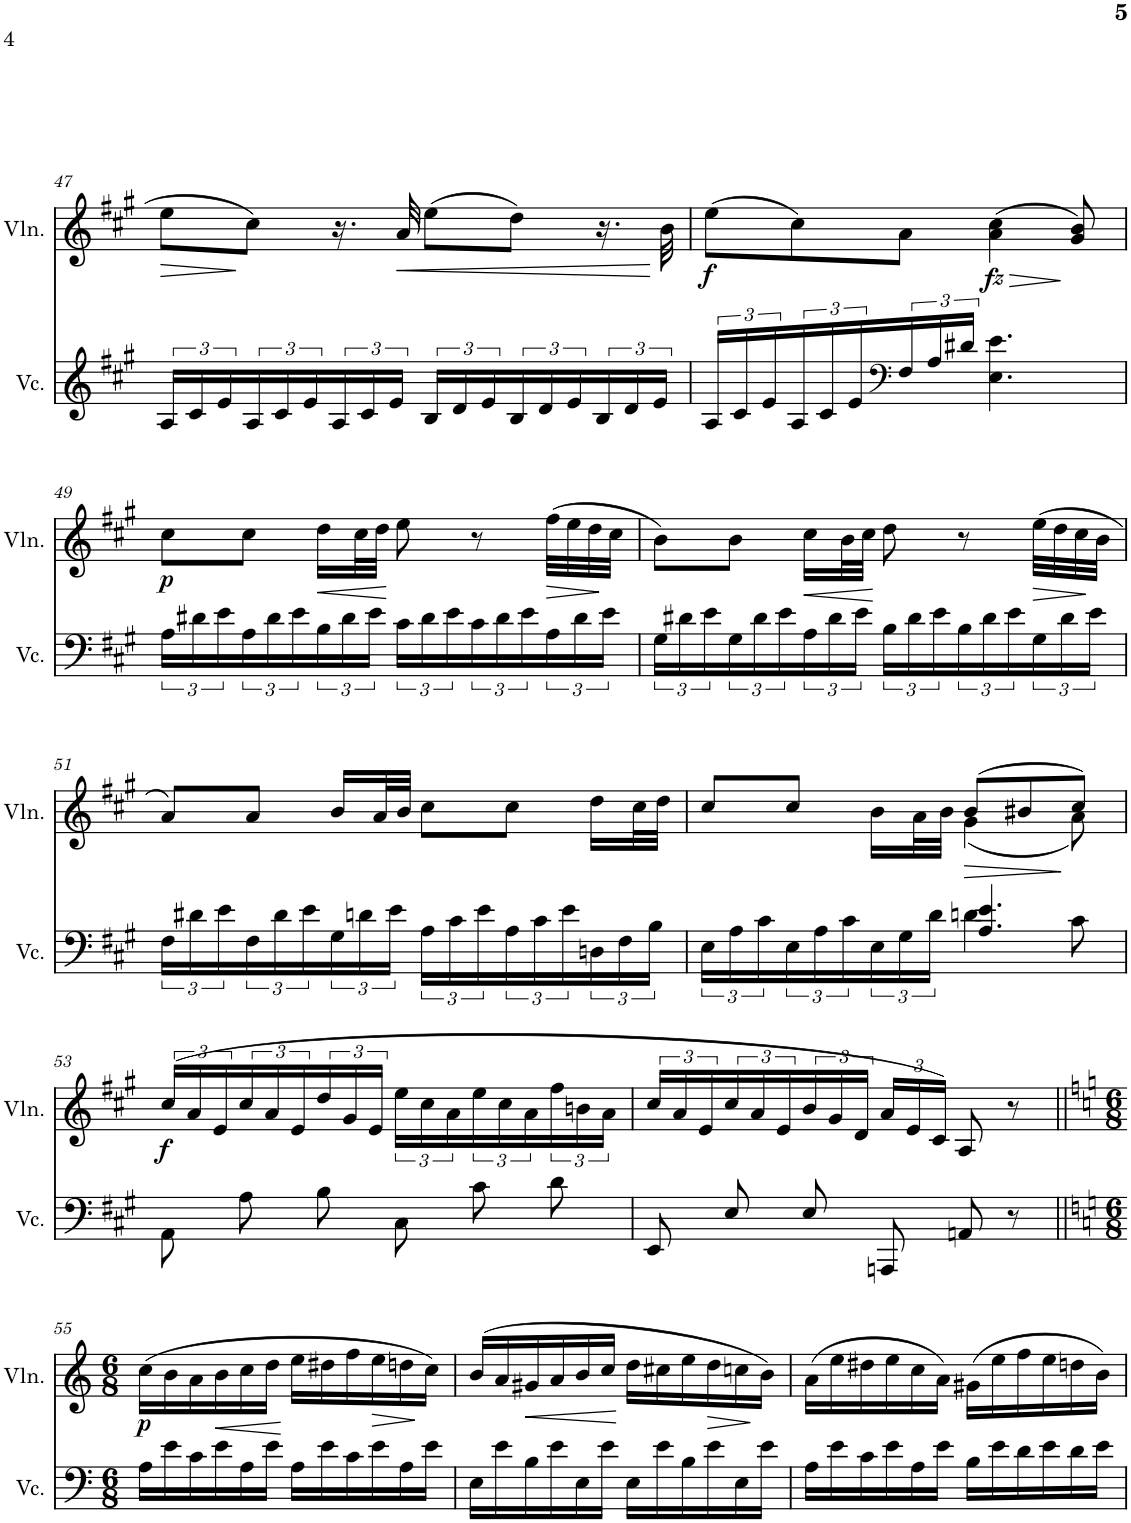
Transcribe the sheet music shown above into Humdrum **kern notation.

**kern	**kern	**dynam
*part2	*part1	*part1
*staff2	*staff1	*staff1
*I"大提琴	*I"小提琴	*
!!LO:PB:g=z
*clefG2	*clefG2	*
*k[f#c#g#]	*k[f#c#g#]	*
*A:	*A:	*
*M6/8	*M6/8	*
=47	=47	=47
!	!	!LO:HP:b
24A/LL	8ee\L	>
24c#/	.	.
24e/	.	.
24A/	8cc#\J	]
24c#/	.	.
24e/	.	.
24A/	16.r	.
24c#/	.	.
24e/JJ	.	.
!	!	!LO:HP:b
.	32a/	<
24B/LL	(8ee\L	.
24d/	.	.
24e/	.	.
24B/	8dd\J)	.
24d/	.	.
24e/	.	.
24B/	16.r	.
24d/	.	.
24e/JJ	.	.
.	32b\	[
=48	=48	=48
!	!	!LO:DY:b
24A/LL	(8ee\L	f
24c#/	.	.
24e/	.	.
24A/	8cc#\)	.
24c#/	.	.
24e/	.	.
*clefF4	*	*
24F#/	8a\J	.
24A/	.	.
24d#X/JJ	.	.
!	!	!LO:HP:b
!	!	!LO:DY:n=1:b
4.E\ 4.e\	(4a\ 4cc#\	> fz
.	8g#/ 8b/)	]
!!LO:LB:g=z
=49	=49	=49
!	!	!LO:DY:b
24A\LL	8cc#\L	p
24d#X\	.	.
24e\	.	.
24A\	8cc#\J	.
24d#\	.	.
24e\	.	.
!	!	!LO:HP:b
24B\	16dd\LL	<
24d#\	.	.
.	32cc#\L	.
24e\JJ	.	.
.	32dd\JJJ	.
24c#\LL	8ee\	[
24d#\	.	.
24e\	.	.
24c#\	8r	.
24d#\	.	.
24e\	.	.
!	!	!LO:HP:b
24A\	(32ff#\LLL	>
.	32ee\	.
24d#\	.	.
.	32dd\	.
24e\JJ	.	.
.	32cc#\JJJ	]
=50	=50	=50
24G#\LL	8b\L)	.
24d#X\	.	.
24e\	.	.
24G#\	8b\J	.
24d#\	.	.
24e\	.	.
!	!	!LO:HP:b
24A\	16cc#\LL	<
24d#\	.	.
.	32b\L	.
24e\JJ	.	.
.	32cc#\JJJ	.
24B\LL	8dd\	[
24d#\	.	.
24e\	.	.
24B\	8r	.
24d#\	.	.
24e\	.	.
!	!	!LO:HP:b
24G#\	(32ee\LLL	>
.	32dd\	.
24d#\	.	.
.	32cc#\	.
24e\JJ	.	.
.	32b\JJJ	]
!!LO:LB:g=z
=51	=51	=51
24F#\LL	8a/L)	.
24d#X\	.	.
24e\	.	.
24F#\	8a/J	.
24d#\	.	.
24e\	.	.
24G#\	16b/LL	.
24dn\	.	.
.	32a/L	.
24e\JJ	.	.
.	32b/JJJ	.
24A\LL	8cc#\L	.
24c#\	.	.
24e\	.	.
24A\	8cc#\J	.
24c#\	.	.
24e\	.	.
24Dn\	16dd\LL	.
24F#\	.	.
.	32cc#\L	.
24B\JJ	.	.
.	32dd\JJJ	.
=52	=52	=52
*^	*^	*
24E\LL	4.ryy	8cc#/L	4.ryy	.
24A\	.	.	.	.
24c#\	.	.	.	.
24E\	.	8cc#/J	.	.
24A\	.	.	.	.
24c#\	.	.	.	.
24E\	.	16b\LL	.	.
24G#\	.	.	.	.
.	.	32a\L	.	.
24d\JJ	.	.	.	.
.	.	32b\JJJ	.	.
!	!	!	!	!LO:HP:b
4.A/ 4.e/	4dn\	(8b/L	(4g#\	>
.	.	8b#X/	.	.
.	8c#\	8cc#/J)	8a\)	]
!!LO:LB:g=z
=53	=53	=53	=53	=53
!	!	!	!	!LO:DY:b
*v	*v	*	*	*
*	*v	*v	*
8AA\	(24cc#/LL	f
.	24a/	.
.	24e/	.
8A\	24cc#/	.
.	24a/	.
.	24e/	.
8B\	24dd/	.
.	24g#/	.
.	24e/JJ	.
8C#\	24ee\LL	.
.	24cc#\	.
.	24a\	.
8c#\	24ee\	.
.	24cc#\	.
.	24a\	.
8d\	24ff#\	.
.	24bn\	.
.	24a\JJ	.
=54	=54	=54
8EE/	24cc#/LL	.
.	24a/	.
.	24e/	.
8E/	24cc#/	.
.	24a/	.
.	24e/	.
8E/	24b/	.
.	24g#/	.
.	24d/JJ	.
*	*Xbrackettup	*
8AAAn/	24a/LL	.
.	24e/	.
.	24c#/JJ)	.
8AAn/	8A/	.
8r	8r	.
!!LO:LB:g=z
=55||	=55||	=55||
*k[]	*k[]	*
*C:	*C:	*
*M6/8	*M6/8	*
!	!	!LO:DY:b
16A\LL	(16cc\LL	p
16e\	16b\	.
16c\	16a\	.
!	!	!LO:HP:b
16e\	16b\	<
16A\	16cc\	.
16e\JJ	16dd\JJ	.
16A\LL	16ee\LL	[
16e\	16dd#X\	.
16c\	16ff\	.
!	!	!LO:HP:b
16e\	16ee\	>
16A\	16ddn\	.
16e\JJ	16cc\JJ)	]
=56	=56	=56
16E\LL	(16b/LL	.
16e\	16a/	.
!	!	!LO:HP:b
16B\	16g#X/	<
16e\	16a/	.
16E\	16b/	.
16e\JJ	16cc/JJ	.
16E\LL	16dd\LL	[
16e\	16cc#X\	.
16B\	16ee\	.
!	!	!LO:HP:b
16e\	16dd\	>
16E\	16ccn\	.
16e\JJ	16b\JJ)	]
=57	=57	=57
16A\LL	(16a\LL	.
16e\	16ee\	.
16c\	16dd#X\	.
16e\	16ee\	.
16A\	16cc\	.
16e\JJ	16a\JJ)	.
16B\LL	(16g#X\LL	.
16e\	16ee\	.
16d\	16ff\	.
16e\	16ee\	.
16d\	16ddn\	.
16e\JJ	16b\JJ)	.
=	=	=
*-	*-	*-
